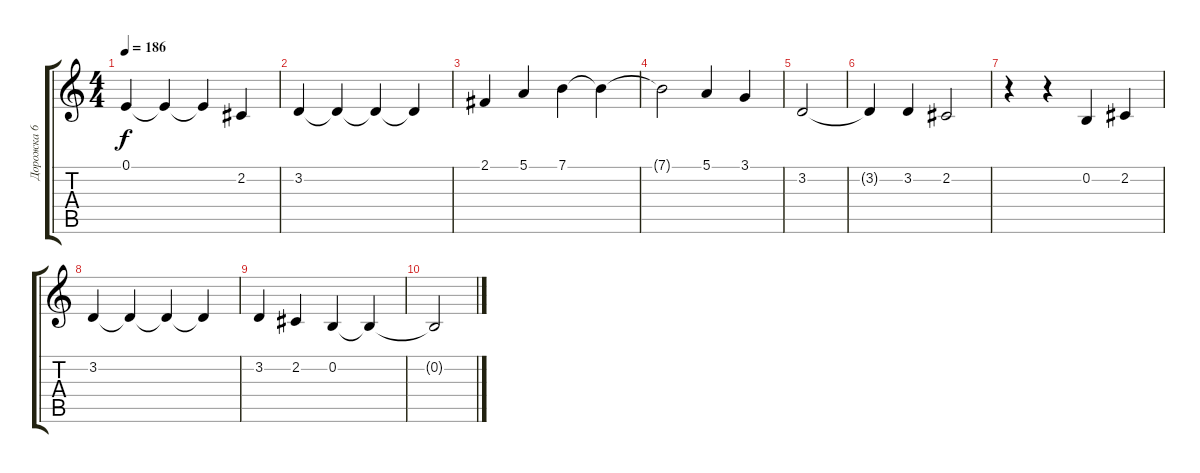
\track ("Дорожка 6" "Дорожка 6") {instrument baritonesax}
\staff {score tabs}
\tuning (E4 B3 G3 D3 A2 E2) {hide}
\ts (4 4)
\tempo 186
\clef g2
\ks c
0.1.4{dy f} 0.1{t}.4 0.1{t}.4 2.2.4 |
3.2.4 3.2{t}.4 3.2{t}.4 3.2{t}.4 |
2.1.4 5.1.4 7.1.4 7.1{t}.4 |
7.1{t}.2 5.1.4 3.1.4 |
3.2.2 |
3.2{t}.4 3.2.4 2.2.2 |
r.4 r.4 0.2.4 2.2.4 |
3.2.4 3.2{t}.4 3.2{t}.4 3.2{t}.4 |
3.2.4 2.2.4 0.2.4 0.2{t}.4 |
0.2{t}.2
